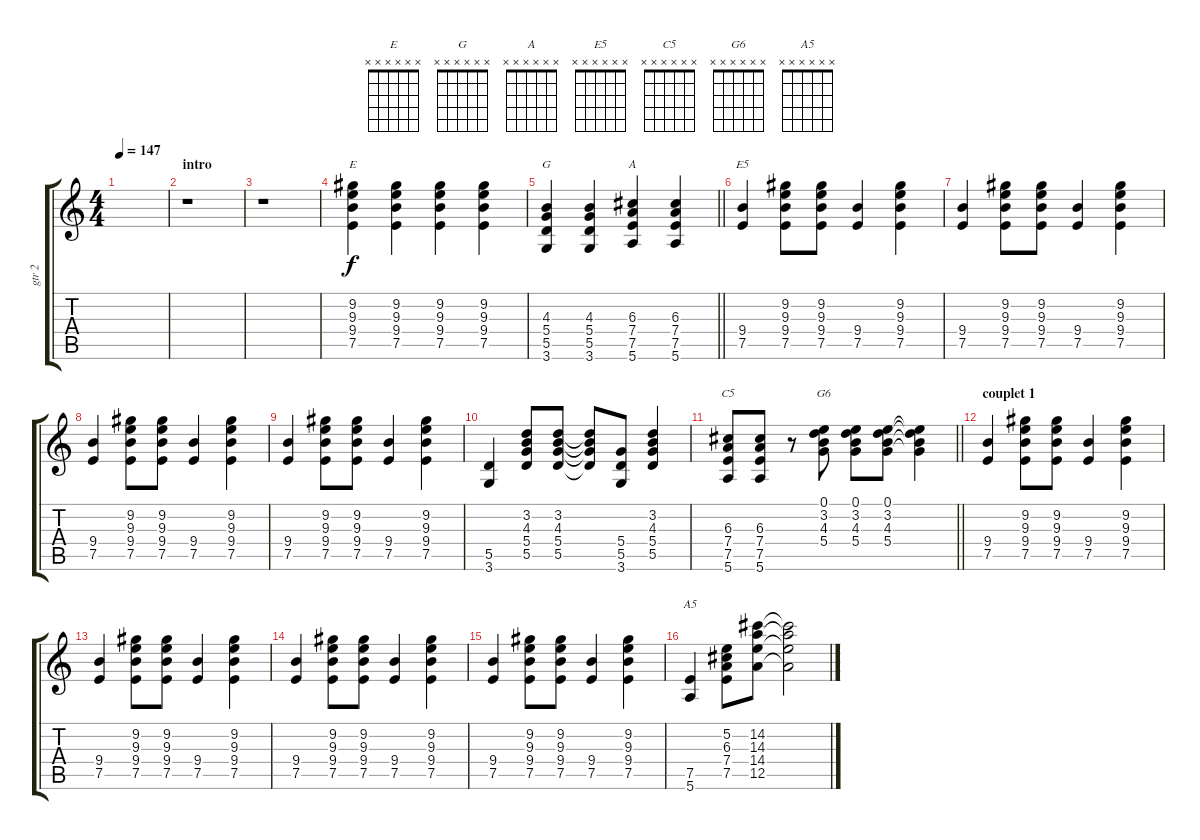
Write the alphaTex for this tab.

\track ("gtr 2" "gtr 2") {instrument distortionguitar}
\staff {score tabs}
\tuning (E4 B3 G3 D3 A2 E2) {hide}
\chord ("E" x x x x x x)
\chord ("G" x x x x x x)
\chord ("A" x x x x x x)
\chord ("E5" x x x x x x)
\chord ("C5" x x x x x x)
\chord ("G6" x x x x x x)
\chord ("A5" x x x x x x)
\ts (4 4)
\tempo 147
\clef g2
\ks c
|
\section ("" "intro")
r.1 |
r.1 |
(9.2 9.3 9.4 7.5).4{ch "E"} (9.2 9.3 9.4 7.5).4 (9.2 9.3 9.4 7.5).4 (9.2 9.3 9.4 7.5).4 |
\barLineRight lightlight
(4.3 5.4 5.5 3.6).4{ch "G"} (4.3 5.4 5.5 3.6).4 (6.3 7.4 7.5 5.6).4{ch "A"} (6.3 7.4 7.5 5.6).4 |
(9.4 7.5).4{ch "E5"} (9.2 9.3 9.4 7.5).8 (9.2 9.3 9.4 7.5).8 (9.4 7.5).4 (9.2 9.3 9.4 7.5).4 |
(9.4 7.5).4 (9.2 9.3 9.4 7.5).8 (9.2 9.3 9.4 7.5).8 (9.4 7.5).4 (9.2 9.3 9.4 7.5).4 |
(9.4 7.5).4 (9.2 9.3 9.4 7.5).8 (9.2 9.3 9.4 7.5).8 (9.4 7.5).4 (9.2 9.3 9.4 7.5).4 |
(9.4 7.5).4 (9.2 9.3 9.4 7.5).8 (9.2 9.3 9.4 7.5).8 (9.4 7.5).4 (9.2 9.3 9.4 7.5).4 |
(5.5 3.6).4 (3.2 4.3 5.4 5.5).8 (3.2 4.3 5.4 5.5).8 (3.2{t} 4.3{t} 5.4{t} 5.5{t}).8 (5.4 5.5 3.6).8 (3.2 4.3 5.4 5.5).4 |
\barLineRight lightlight
(6.3 7.4 7.5 5.6).8{ch "C5"} (6.3 7.4 7.5 5.6).8 r.8 (0.1 3.2 4.3 5.4).8{ch "G6"} (0.1 3.2 4.3 5.4).8 (0.1 3.2 4.3 5.4).8 (0.1{t} 3.2{t} 4.3{t} 5.4{t}).4 |
\section ("" "couplet 1")
(9.4 7.5).4 (9.2 9.3 9.4 7.5).8 (9.2 9.3 9.4 7.5).8 (9.4 7.5).4 (9.2 9.3 9.4 7.5).4 |
(9.4 7.5).4 (9.2 9.3 9.4 7.5).8 (9.2 9.3 9.4 7.5).8 (9.4 7.5).4 (9.2 9.3 9.4 7.5).4 |
(9.4 7.5).4 (9.2 9.3 9.4 7.5).8 (9.2 9.3 9.4 7.5).8 (9.4 7.5).4 (9.2 9.3 9.4 7.5).4 |
(9.4 7.5).4 (9.2 9.3 9.4 7.5).8 (9.2 9.3 9.4 7.5).8 (9.4 7.5).4 (9.2 9.3 9.4 7.5).4 |
(7.5 5.6).4{ch "A5"} (5.2 6.3 7.4 7.5).8 (14.2 14.3 14.4 12.5).8 (14.2{t} 14.3{t} 14.4{t} 12.5{t}).2
